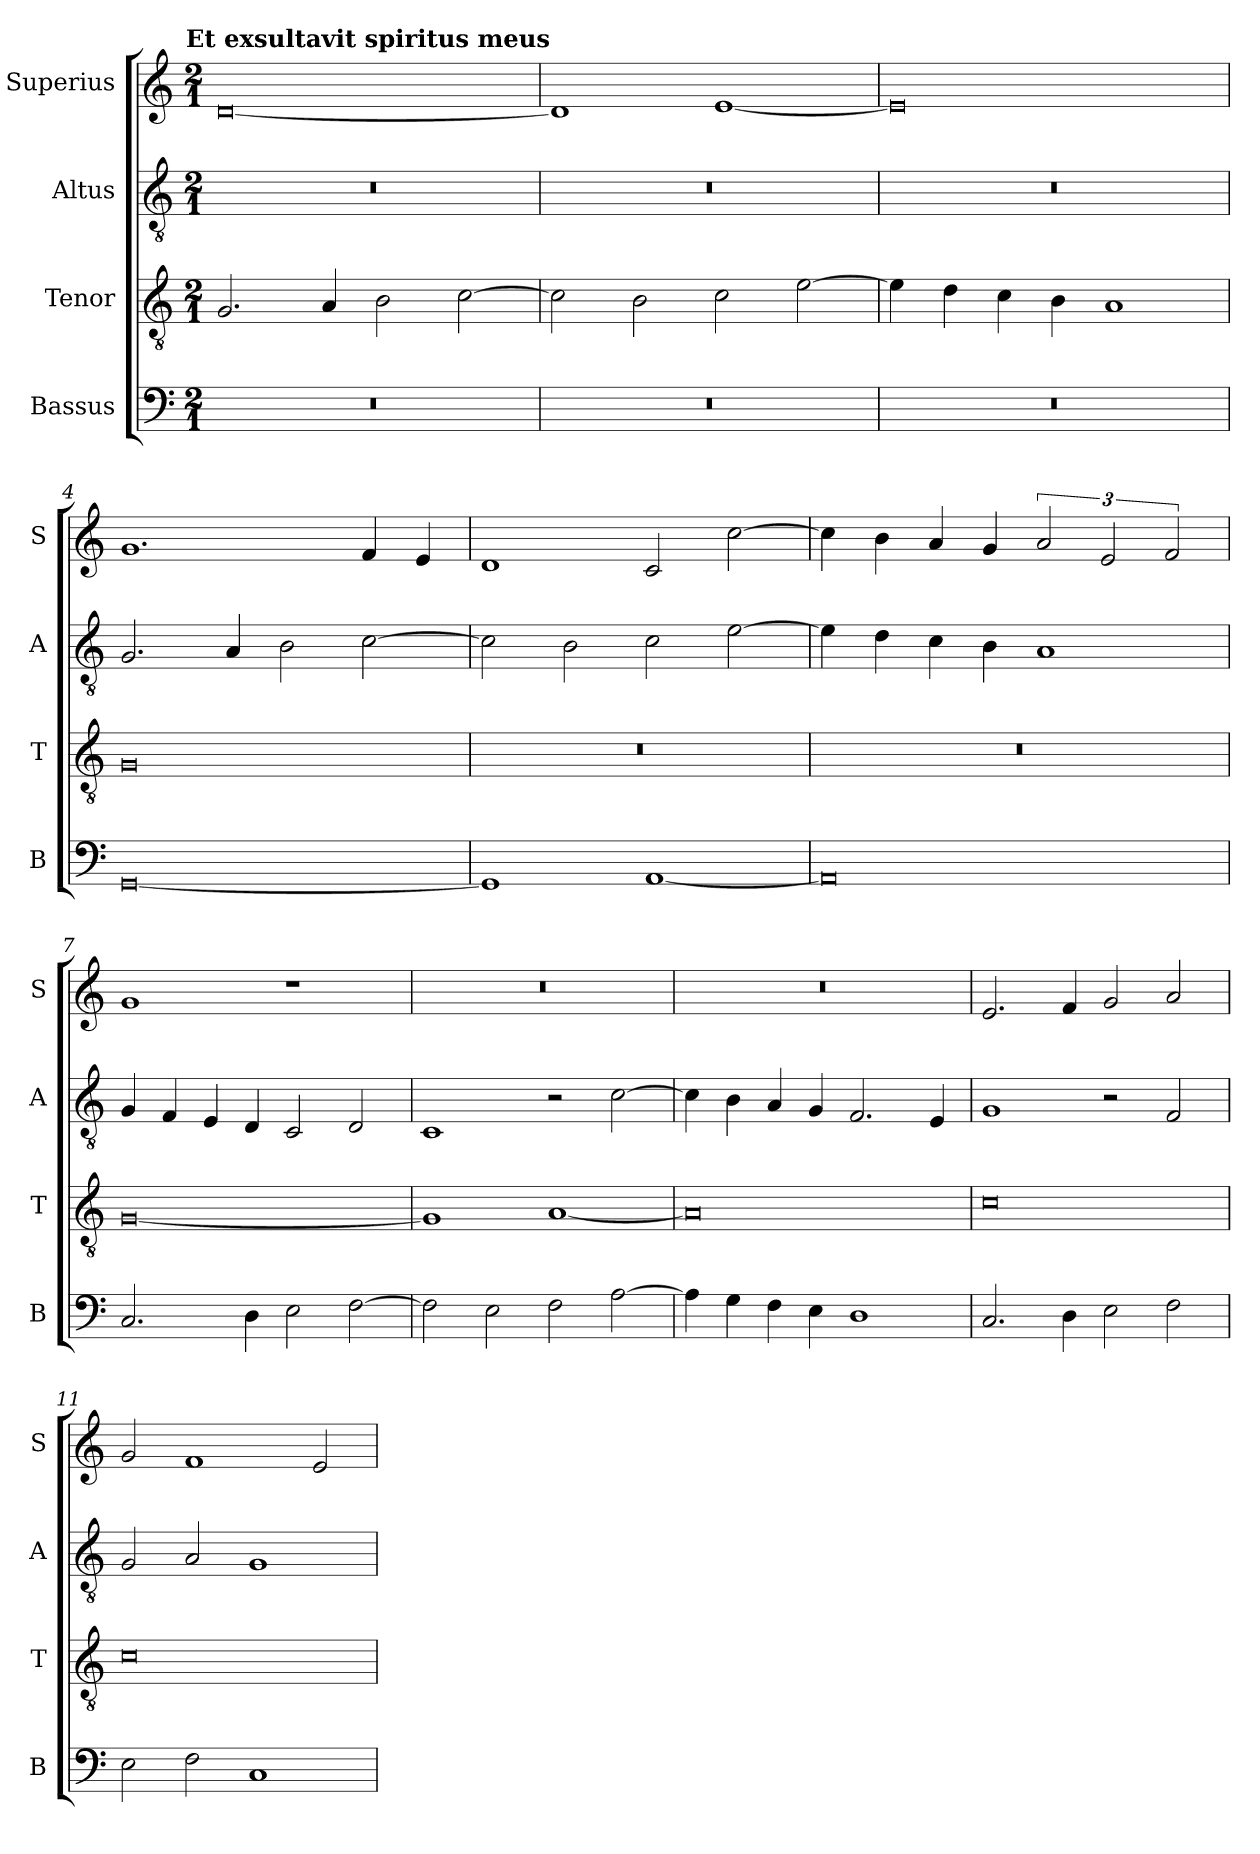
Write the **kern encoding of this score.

**kern	**kern	**kern	**kern
*part4	*part3	*part2	*part1
*staff4	*staff3	*staff2	*staff1
*I"Bassus	*I"Tenor	*I"Altus	*I"Superius
*I'B	*I'T	*I'A	*I'S
*clefF4	*clefGv2	*clefGv2	*clefG2
*k[]	*k[]	*k[]	*k[]
!!LO:TX:omd:t=Et exsultavit spiritus meus
*M2/1	*M2/1	*M2/1	*M2/1
=1	=1	=1	=1
0r	2.G/	0r	[0d
.	4A/	.	.
.	2B\	.	.
.	[2c\	.	.
=2	=2	=2	=2
0r	2c\]	0r	1d]
.	2B\	.	.
.	2c\	.	[1e
.	[2e\	.	.
=3	=3	=3	=3
0r	4e\]	0r	0e]
.	4d\	.	.
.	4c\	.	.
.	4B\	.	.
.	1A	.	.
=4	=4	=4	=4
[0GG	0G	2.G/	1.g
.	.	4A/	.
.	.	2B\	.
.	.	[2c\	4f/
.	.	.	4e/
=5	=5	=5	=5
1GG]	0r	2c\]	1d
.	.	2B\	.
[1AA	.	2c\	2c/
.	.	[2e\	[2cc\
=6	=6	=6	=6
0AA]	0r	4e\]	4cc\]
.	.	4d\	4b\
.	.	4c\	4a/
.	.	4B\	4g/
.	.	1A	3a/
.	.	.	3e/
.	.	.	3f/
=7	=7	=7	=7
2.C/	[0G	4G/	1g
.	.	4F/	.
.	.	4E/	.
4D\	.	4D/	.
2E\	.	2C/	1r
[2F\	.	2D/	.
=8	=8	=8	=8
2F\]	1G]	1C	0r
2E\	.	.	.
2F\	[1A	2r	.
[2A\	.	[2c\	.
=9	=9	=9	=9
4A\]	0A]	4c\]	0r
4G\	.	4B\	.
4F\	.	4A/	.
4E\	.	4G/	.
1D	.	2.F/	.
.	.	4E/	.
=10	=10	=10	=10
2.C/	0c	1G	2.e/
4D\	.	.	4f/
2E\	.	2r	2g/
2F\	.	2F/	2a/
=11	=11	=11	=11
2E\	0c	2G/	2g/
2F\	.	2A/	1f
1C	.	1G	.
.	.	.	2e/
=	=	=	=
*-	*-	*-	*-
